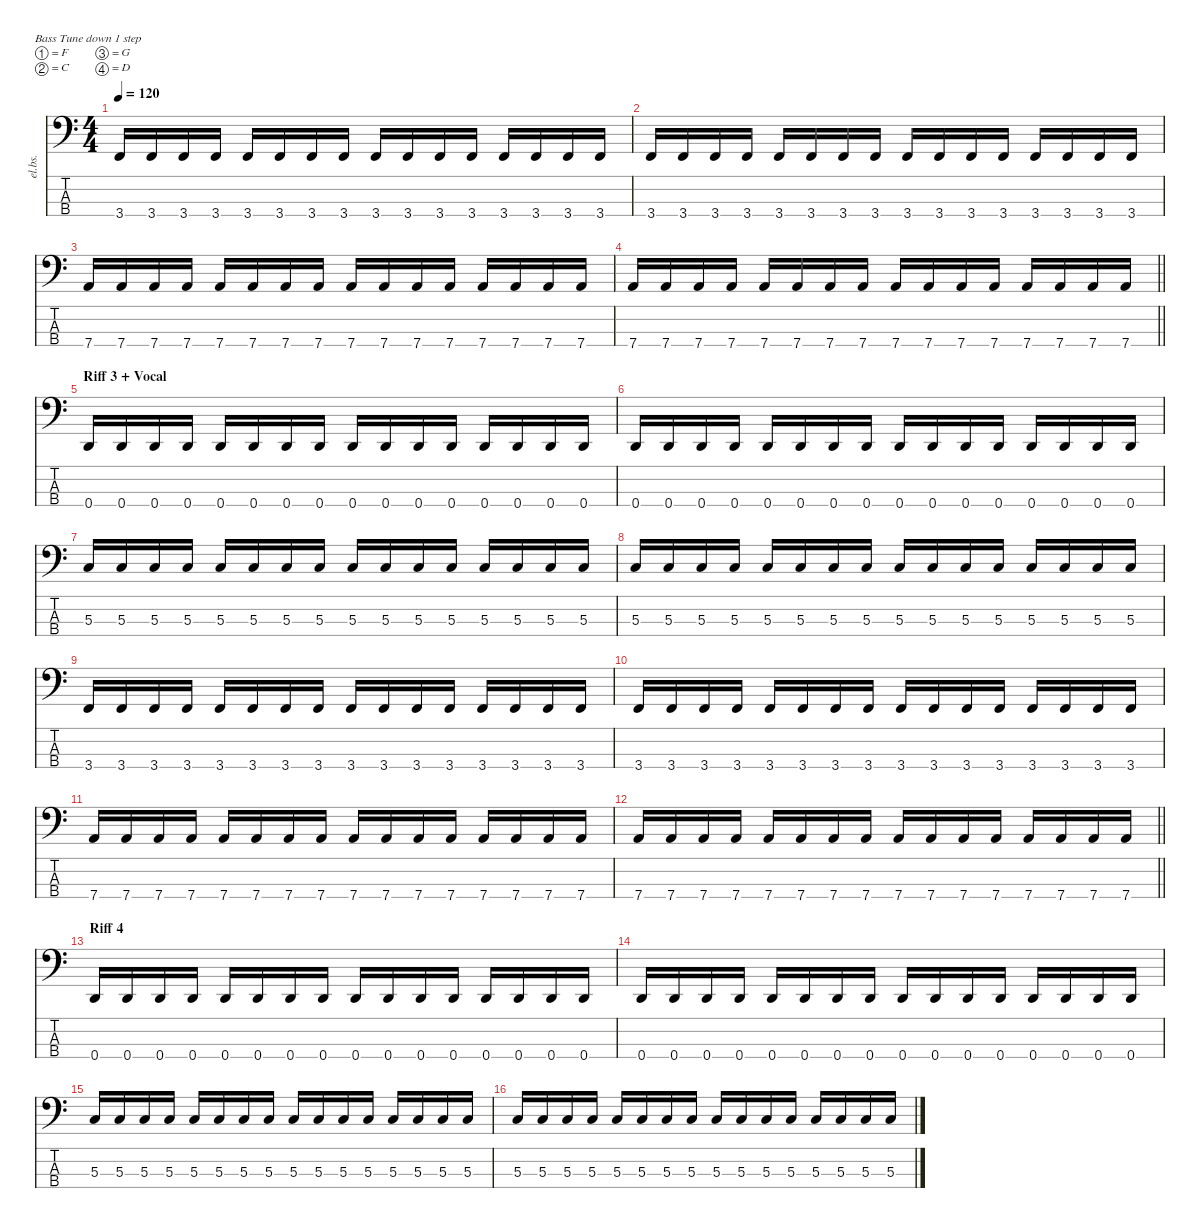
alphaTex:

\defaultSystemsLayout 4
\hideDynamics
\bracketExtendMode nobrackets
\otherSystemsTrackNameOrientation horizontal
\track ("Bass" "el.bs.") {instrument electricbassfinger}
\staff {score tabs}
\tuning (F2 C2 G1 D1)
\ts (4 4)
\tempo 120
\clef f4
\ks c
3.4.16{dy f} 3.4.16 3.4.16 3.4.16 3.4.16 3.4.16 3.4.16 3.4.16 3.4.16 3.4.16 3.4.16 3.4.16 3.4.16 3.4.16 3.4.16 3.4.16 |
3.4.16 3.4.16 3.4.16 3.4.16 3.4.16 3.4.16 3.4.16 3.4.16 3.4.16 3.4.16 3.4.16 3.4.16 3.4.16 3.4.16 3.4.16 3.4.16 |
7.4.16 7.4.16 7.4.16 7.4.16 7.4.16 7.4.16 7.4.16 7.4.16 7.4.16 7.4.16 7.4.16 7.4.16 7.4.16 7.4.16 7.4.16 7.4.16 |
\barLineRight lightlight
7.4.16 7.4.16 7.4.16 7.4.16 7.4.16 7.4.16 7.4.16 7.4.16 7.4.16 7.4.16 7.4.16 7.4.16 7.4.16 7.4.16 7.4.16 7.4.16 |
\section ("" "Riff 3 + Vocal")
0.4.16 0.4.16 0.4.16 0.4.16 0.4.16 0.4.16 0.4.16 0.4.16 0.4.16 0.4.16 0.4.16 0.4.16 0.4.16 0.4.16 0.4.16 0.4.16 |
0.4.16 0.4.16 0.4.16 0.4.16 0.4.16 0.4.16 0.4.16 0.4.16 0.4.16 0.4.16 0.4.16 0.4.16 0.4.16 0.4.16 0.4.16 0.4.16 |
5.3.16 5.3.16 5.3.16 5.3.16 5.3.16 5.3.16 5.3.16 5.3.16 5.3.16 5.3.16 5.3.16 5.3.16 5.3.16 5.3.16 5.3.16 5.3.16 |
5.3.16 5.3.16 5.3.16 5.3.16 5.3.16 5.3.16 5.3.16 5.3.16 5.3.16 5.3.16 5.3.16 5.3.16 5.3.16 5.3.16 5.3.16 5.3.16 |
3.4.16 3.4.16 3.4.16 3.4.16 3.4.16 3.4.16 3.4.16 3.4.16 3.4.16 3.4.16 3.4.16 3.4.16 3.4.16 3.4.16 3.4.16 3.4.16 |
3.4.16 3.4.16 3.4.16 3.4.16 3.4.16 3.4.16 3.4.16 3.4.16 3.4.16 3.4.16 3.4.16 3.4.16 3.4.16 3.4.16 3.4.16 3.4.16 |
7.4.16 7.4.16 7.4.16 7.4.16 7.4.16 7.4.16 7.4.16 7.4.16 7.4.16 7.4.16 7.4.16 7.4.16 7.4.16 7.4.16 7.4.16 7.4.16 |
\barLineRight lightlight
7.4.16 7.4.16 7.4.16 7.4.16 7.4.16 7.4.16 7.4.16 7.4.16 7.4.16 7.4.16 7.4.16 7.4.16 7.4.16 7.4.16 7.4.16 7.4.16 |
\section ("" "Riff 4")
0.4.16 0.4.16 0.4.16 0.4.16 0.4.16 0.4.16 0.4.16 0.4.16 0.4.16 0.4.16 0.4.16 0.4.16 0.4.16 0.4.16 0.4.16 0.4.16 |
0.4.16 0.4.16 0.4.16 0.4.16 0.4.16 0.4.16 0.4.16 0.4.16 0.4.16 0.4.16 0.4.16 0.4.16 0.4.16 0.4.16 0.4.16 0.4.16 |
5.3.16 5.3.16 5.3.16 5.3.16 5.3.16 5.3.16 5.3.16 5.3.16 5.3.16 5.3.16 5.3.16 5.3.16 5.3.16 5.3.16 5.3.16 5.3.16 |
5.3.16 5.3.16 5.3.16 5.3.16 5.3.16 5.3.16 5.3.16 5.3.16 5.3.16 5.3.16 5.3.16 5.3.16 5.3.16 5.3.16 5.3.16 5.3.16
